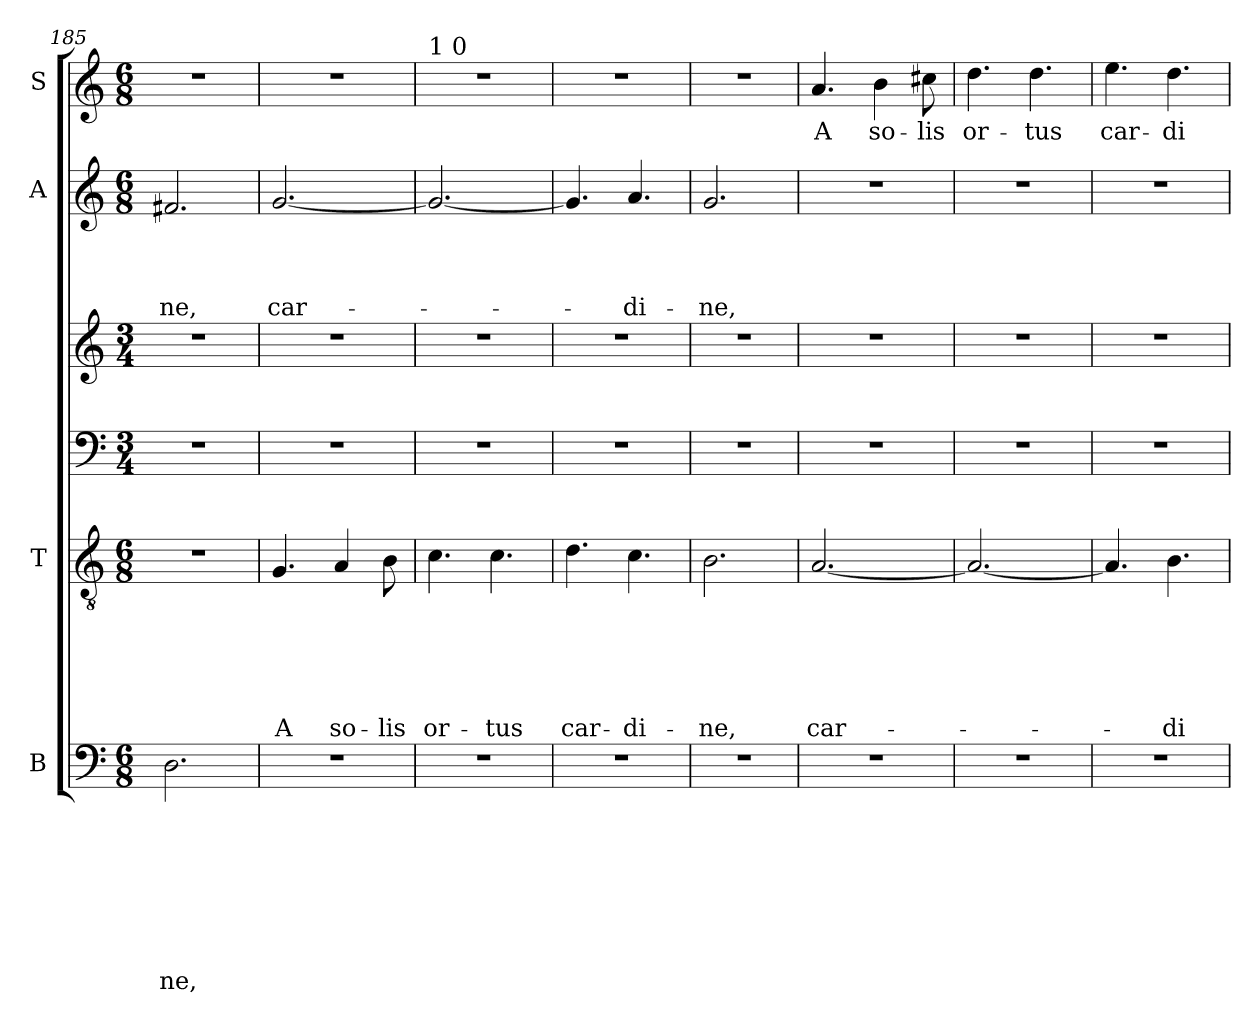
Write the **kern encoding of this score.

**kern	**text	**text	**text	**text	**text	**text	**text	**text	**kern	**text	**text	**text	**text	**text	**text	**kern	**kern	**kern	**text	**text	**text	**text	**kern	**text
*part6	*part6	*part6	*part6	*part6	*part6	*part6	*part6	*part6	*part5	*part5	*part5	*part5	*part5	*part5	*part5	*part4	*part3	*part2	*part2	*part2	*part2	*part2	*part1	*part1
*staff6	*staff6	*staff6	*staff6	*staff6	*staff6	*staff6	*staff6	*staff6	*staff5	*staff5	*staff5	*staff5	*staff5	*staff5	*staff5	*staff4	*staff3	*staff2	*staff2	*staff2	*staff2	*staff2	*staff1	*staff1
*I"B	*	*	*	*	*	*	*	*	*I"T	*	*	*	*	*	*	*	*	*I"A	*	*	*	*	*I"S	*
*I'B	*	*	*	*	*	*	*	*	*I'T	*	*	*	*	*	*	*	*	*I'A	*	*	*	*	*I'S	*
*clefF4	*	*	*	*	*	*	*	*	*clefGv2	*	*	*	*	*	*	*clefF4	*clefG2	*clefG2	*	*	*	*	*clefG2	*
*k[]	*	*	*	*	*	*	*	*	*k[]	*	*	*	*	*	*	*k[]	*k[]	*k[]	*	*	*	*	*k[]	*
*C:	*	*	*	*	*	*	*	*	*C:	*	*	*	*	*	*	*C:	*C:	*C:	*	*	*	*	*C:	*
*M6/8	*	*	*	*	*	*	*	*	*M6/8	*	*	*	*	*	*	*M3/4	*M3/4	*M6/8	*	*	*	*	*M6/8	*
=185	=185	=185	=185	=185	=185	=185	=185	=185	=185	=185	=185	=185	=185	=185	=185	=185	=185	=185	=185	=185	=185	=185	=185	=185
!	!	!	!	!	!	!	!	!LO:LY:b	!LO:N:vis=1	!	!	!	!	!	!	!	!	!	!	!	!	!LO:LY:b	!LO:N:vis=1	!
2.D\	.	.	.	.	.	.	.	-ne,	2.r	.	.	.	.	.	.	2.r	2.r	2.f#X/	.	.	.	-ne,	2.r	.
=186	=186	=186	=186	=186	=186	=186	=186	=186	=186	=186	=186	=186	=186	=186	=186	=186	=186	=186	=186	=186	=186	=186	=186	=186
!LO:N:vis=1	!	!	!	!	!	!	!	!	!	!	!	!	!	!	!LO:LY:b	!	!	!	!	!	!	!LO:LY:b	!LO:N:vis=1	!
2.r	.	.	.	.	.	.	.	.	4.G/	.	.	.	.	.	A	2.r	2.r	[<2.g/	.	.	.	car-	2.r	.
!	!	!	!	!	!	!	!	!	!	!	!	!	!	!	!LO:LY:b	!	!	!	!	!	!	!	!	!
.	.	.	.	.	.	.	.	.	4A/	.	.	.	.	.	so-	.	.	.	.	.	.	.	.	.
!	!	!	!	!	!	!	!	!	!	!	!	!	!	!	!LO:LY:b	!	!	!	!	!	!	!	!	!
.	.	.	.	.	.	.	.	.	8B\	.	.	.	.	.	-lis	.	.	.	.	.	.	.	.	.
!!LO:LB:g=z
=187	=187	=187	=187	=187	=187	=187	=187	=187	=187	=187	=187	=187	=187	=187	=187	=187	=187	=187	=187	=187	=187	=187	=187	=187
!	!	!	!	!	!	!	!	!	!	!	!	!	!	!	!	!	!	!	!	!	!	!	!LO:TX:a:t=1 0	!
!LO:N:vis=1	!	!	!	!	!	!	!	!	!	!	!	!	!	!	!LO:LY:b	!	!	!	!	!	!	!	!LO:N:vis=1	!
2.r	.	.	.	.	.	.	.	.	4.c\	.	.	.	.	.	or-	2.r	2.r	2.g/_	.	.	.	.	2.r	.
!	!	!	!	!	!	!	!	!	!	!	!	!	!	!	!LO:LY:b	!	!	!	!	!	!	!	!	!
.	.	.	.	.	.	.	.	.	4.c\	.	.	.	.	.	-tus	.	.	.	.	.	.	.	.	.
=188	=188	=188	=188	=188	=188	=188	=188	=188	=188	=188	=188	=188	=188	=188	=188	=188	=188	=188	=188	=188	=188	=188	=188	=188
!LO:N:vis=1	!	!	!	!	!	!	!	!	!	!	!	!	!	!	!LO:LY:b	!	!	!	!	!	!	!	!LO:N:vis=1	!
2.r	.	.	.	.	.	.	.	.	4.d\	.	.	.	.	.	car-	2.r	2.r	4.g/]	.	.	.	.	2.r	.
!	!	!	!	!	!	!	!	!	!	!	!	!	!	!	!LO:LY:b	!	!	!	!	!	!	!LO:LY:b	!	!
.	.	.	.	.	.	.	.	.	4.c\	.	.	.	.	.	-di-	.	.	4.a/	.	.	.	-di-	.	.
=189	=189	=189	=189	=189	=189	=189	=189	=189	=189	=189	=189	=189	=189	=189	=189	=189	=189	=189	=189	=189	=189	=189	=189	=189
!LO:N:vis=1	!	!	!	!	!	!	!	!	!	!	!	!	!	!	!LO:LY:b	!	!	!	!	!	!	!LO:LY:b	!LO:N:vis=1	!
2.r	.	.	.	.	.	.	.	.	2.B\	.	.	.	.	.	-ne,	2.r	2.r	2.g/	.	.	.	-ne,	2.r	.
=190	=190	=190	=190	=190	=190	=190	=190	=190	=190	=190	=190	=190	=190	=190	=190	=190	=190	=190	=190	=190	=190	=190	=190	=190
!LO:N:vis=1	!	!	!	!	!	!	!	!	!	!	!	!	!	!	!LO:LY:b	!	!	!LO:N:vis=1	!	!	!	!	!	!LO:LY:b
2.r	.	.	.	.	.	.	.	.	[<2.A/	.	.	.	.	.	car-	2.r	2.r	2.r	.	.	.	.	4.a/	A
!	!	!	!	!	!	!	!	!	!	!	!	!	!	!	!	!	!	!	!	!	!	!	!	!LO:LY:b
.	.	.	.	.	.	.	.	.	.	.	.	.	.	.	.	.	.	.	.	.	.	.	4b\	so-
!	!	!	!	!	!	!	!	!	!	!	!	!	!	!	!	!	!	!	!	!	!	!	!	!LO:LY:b
.	.	.	.	.	.	.	.	.	.	.	.	.	.	.	.	.	.	.	.	.	.	.	8cc#X\	-lis
=191	=191	=191	=191	=191	=191	=191	=191	=191	=191	=191	=191	=191	=191	=191	=191	=191	=191	=191	=191	=191	=191	=191	=191	=191
!LO:N:vis=1	!	!	!	!	!	!	!	!	!	!	!	!	!	!	!	!	!	!LO:N:vis=1	!	!	!	!	!	!LO:LY:b
2.r	.	.	.	.	.	.	.	.	2.A/_	.	.	.	.	.	.	2.r	2.r	2.r	.	.	.	.	4.dd\	or-
!	!	!	!	!	!	!	!	!	!	!	!	!	!	!	!	!	!	!	!	!	!	!	!	!LO:LY:b
.	.	.	.	.	.	.	.	.	.	.	.	.	.	.	.	.	.	.	.	.	.	.	4.dd\	-tus
=192	=192	=192	=192	=192	=192	=192	=192	=192	=192	=192	=192	=192	=192	=192	=192	=192	=192	=192	=192	=192	=192	=192	=192	=192
!LO:N:vis=1	!	!	!	!	!	!	!	!	!	!	!	!	!	!	!	!	!	!LO:N:vis=1	!	!	!	!	!	!LO:LY:b
2.r	.	.	.	.	.	.	.	.	4.A/]	.	.	.	.	.	.	2.r	2.r	2.r	.	.	.	.	4.ee\	car-
!	!	!	!	!	!	!	!	!	!	!	!	!	!	!	!LO:LY:b	!	!	!	!	!	!	!	!	!LO:LY:b
.	.	.	.	.	.	.	.	.	4.B\	.	.	.	.	.	-di-	.	.	.	.	.	.	.	4.dd\	-di-
=	=	=	=	=	=	=	=	=	=	=	=	=	=	=	=	=	=	=	=	=	=	=	=	=
*-	*-	*-	*-	*-	*-	*-	*-	*-	*-	*-	*-	*-	*-	*-	*-	*-	*-	*-	*-	*-	*-	*-	*-	*-
